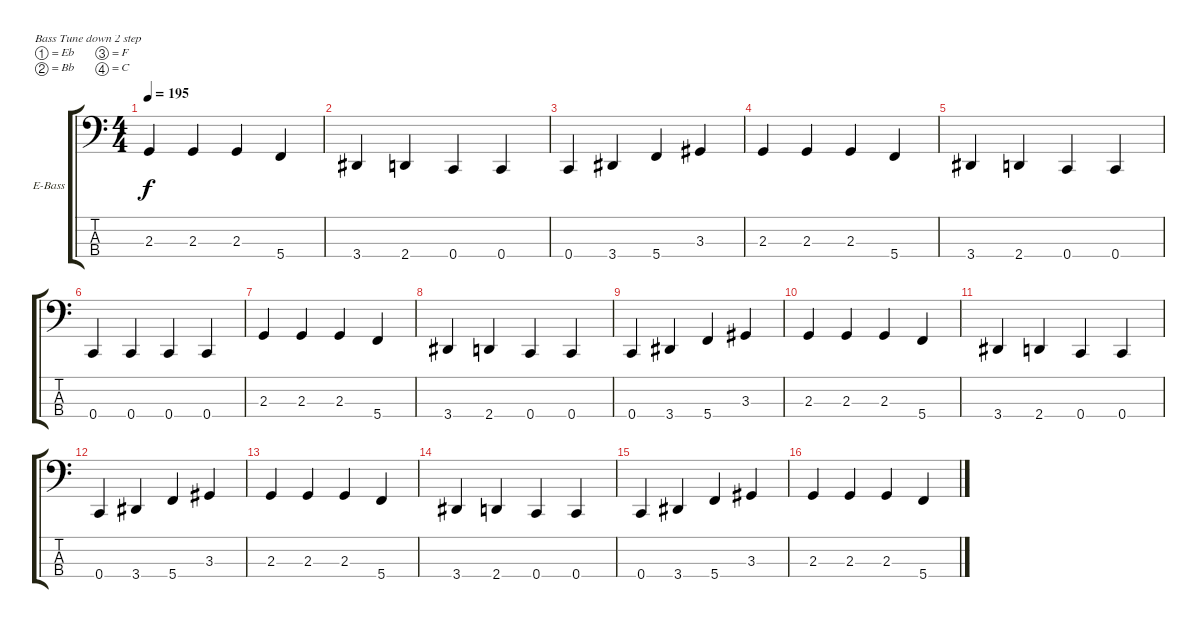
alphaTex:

\defaultSystemsLayout 4
\bracketExtendMode groupsimilarinstruments
\firstSystemTrackNameOrientation horizontal
\otherSystemsTrackNameOrientation horizontal
\track ("Electric Bass" "E-Bass") {instrument electricbassfinger}
\staff {score tabs}
\tuning (Eb2 Bb1 F1 C1)
\ts (4 4)
\tempo 195
\clef f4
\ks c
2.3.4{dy f} 2.3.4 2.3.4 5.4.4 |
3.4.4 2.4.4 0.4.4 0.4.4 |
0.4.4 3.4.4 5.4.4 3.3.4 |
2.3.4 2.3.4 2.3.4 5.4.4 |
3.4.4 2.4.4 0.4.4 0.4.4 |
0.4.4 0.4.4 0.4.4 0.4.4 |
2.3.4 2.3.4 2.3.4 5.4.4 |
3.4.4 2.4.4 0.4.4 0.4.4 |
0.4.4 3.4.4 5.4.4 3.3.4 |
2.3.4 2.3.4 2.3.4 5.4.4 |
3.4.4 2.4.4 0.4.4 0.4.4 |
0.4.4 3.4.4 5.4.4 3.3.4 |
2.3.4 2.3.4 2.3.4 5.4.4 |
3.4.4 2.4.4 0.4.4 0.4.4 |
0.4.4 3.4.4 5.4.4 3.3.4 |
2.3.4 2.3.4 2.3.4 5.4.4
